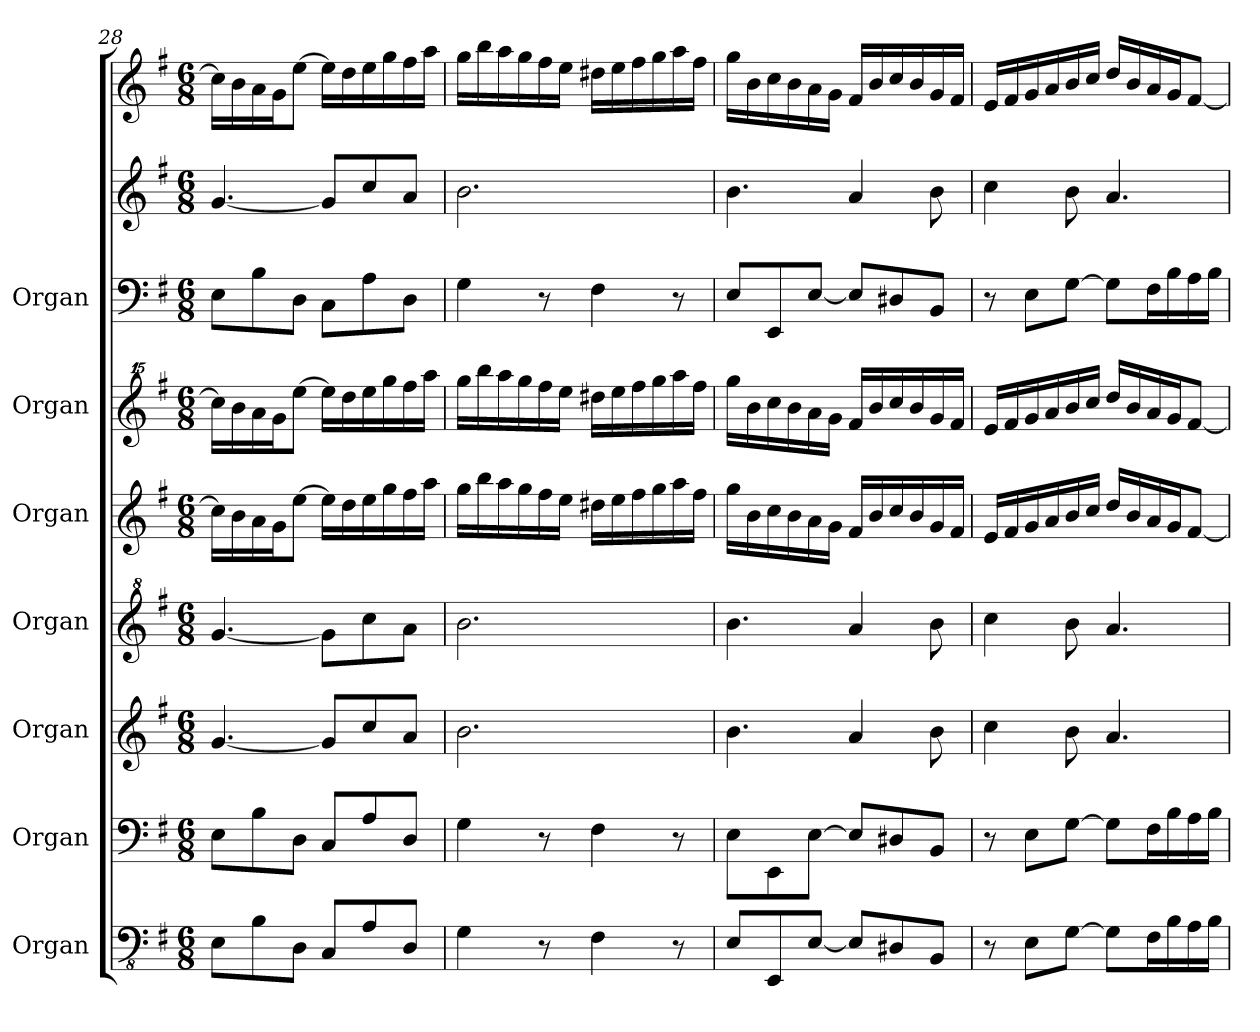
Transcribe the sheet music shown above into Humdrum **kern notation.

**kern	**kern	**kern	**kern	**kern	**kern	**kern	**kern	**kern
*part7	*part6	*part5	*part4	*part3	*part2	*part1	*part1	*part1
*staff9	*staff8	*staff7	*staff6	*staff5	*staff4	*staff3	*staff2	*staff1
*I"Organ	*I"Organ	*I"Organ	*I"Organ	*I"Organ	*I"Organ	*I"Organ	*	*
*I'Org.	*I'Org.	*I'Org.	*I'Org.	*I'Org.	*I'Org.	*	*	*
*clefFv4	*clefF4	*clefG2	*clefG^2	*clefG2	*clefG^^2	*clefF4	*clefG2	*clefG2
*k[f#]	*k[f#]	*k[f#]	*k[f#]	*k[f#]	*k[f#]	*k[f#]	*k[f#]	*k[f#]
*M6/8	*M6/8	*M6/8	*M6/8	*M6/8	*M6/8	*M6/8	*M6/8	*M6/8
=28	=28	=28	=28	=28	=28	=28	=28	=28
8EE\L	8E\L	[4.g/	[4.gg/	16cc\LL]	16cccc\LL]	8E\L	[4.g/	16cc\LL]
.	.	.	.	16b\	16bbb\	.	.	16b\
8BB\	8B\	.	.	16a\	16aaa\	8B\	.	16a\
.	.	.	.	16g\J	16ggg\J	.	.	16g\J
8DD\J	8D\J	.	.	[8ee\J	[8eeee\J	8D\J	.	[8ee\J
8CC/L	8C/L	8g/L]	8gg\L]	16ee\LL]	16eeee\LL]	8C\L	8g/L]	16ee\LL]
.	.	.	.	16dd\	16dddd\	.	.	16dd\
8AA/	8A/	8cc/	8ccc\	16ee\	16eeee\	8A\	8cc/	16ee\
.	.	.	.	16gg\	16gggg\	.	.	16gg\
8DD/J	8D/J	8a/J	8aa\J	16ff#\	16ffff#\	8D\J	8a/J	16ff#\
.	.	.	.	16aa\JJ	16aaaa\JJ	.	.	16aa\JJ
=29	=29	=29	=29	=29	=29	=29	=29	=29
4GG\	4G\	2.b\	2.bb\	16gg\LL	16gggg\LL	4G\	2.b\	16gg\LL
.	.	.	.	16bb\	16bbbb\	.	.	16bb\
.	.	.	.	16aa\	16aaaa\	.	.	16aa\
.	.	.	.	16gg\	16gggg\	.	.	16gg\
8r	8r	.	.	16ff#\	16ffff#\	8r	.	16ff#\
.	.	.	.	16ee\JJ	16eeee\JJ	.	.	16ee\JJ
4FF#\	4F#\	.	.	16dd#X\LL	16dddd#X\LL	4F#\	.	16dd#X\LL
.	.	.	.	16ee\	16eeee\	.	.	16ee\
.	.	.	.	16ff#\	16ffff#\	.	.	16ff#\
.	.	.	.	16gg\	16gggg\	.	.	16gg\
8r	8r	.	.	16aa\	16aaaa\	8r	.	16aa\
.	.	.	.	16ff#\JJ	16ffff#\JJ	.	.	16ff#\JJ
=30	=30	=30	=30	=30	=30	=30	=30	=30
8EE/L	8E\L	4.b\	4.bb\	16gg\LL	16gggg\LL	8E/L	4.b\	16gg\LL
.	.	.	.	16b\	16bbb\	.	.	16b\
8EEE/	8EE\	.	.	16cc\	16cccc\	8EE/	.	16cc\
.	.	.	.	16b\	16bbb\	.	.	16b\
[8EE/J	[8E\J	.	.	16a\	16aaa\	[8E/J	.	16a\
.	.	.	.	16g\JJ	16ggg\JJ	.	.	16g\JJ
8EE/L]	8E/L]	4a/	4aa/	16f#/LL	16fff#/LL	8E/L]	4a/	16f#/LL
.	.	.	.	16b/	16bbb/	.	.	16b/
8DD#X/	8D#X/	.	.	16cc/	16cccc/	8D#X/	.	16cc/
.	.	.	.	16b/	16bbb/	.	.	16b/
8BBB/J	8BB/J	8b\	8bb\	16g/	16ggg/	8BB/J	8b\	16g/
.	.	.	.	16f#/JJ	16fff#/JJ	.	.	16f#/JJ
!!LO:PB:g=z
=31	=31	=31	=31	=31	=31	=31	=31	=31
8r	8r	4cc\	4ccc\	16e/LL	16eee/LL	8r	4cc\	16e/LL
.	.	.	.	16f#/	16fff#/	.	.	16f#/
8EE\L	8E\L	.	.	16g/	16ggg/	8E\L	.	16g/
.	.	.	.	16a/	16aaa/	.	.	16a/
[8GG\J	[8G\J	8b\	8bb\	16b/	16bbb/	[8G\J	8b\	16b/
.	.	.	.	16cc/JJ	16cccc/JJ	.	.	16cc/JJ
8GG\L]	8G\L]	4.a/	4.aa/	16dd/LL	16dddd/LL	8G\L]	4.a/	16dd/LL
.	.	.	.	16b/	16bbb/	.	.	16b/
16FF#\L	16F#\L	.	.	16a/	16aaa/	16F#\L	.	16a/
16BB\	16B\	.	.	16g/J	16ggg/J	16B\	.	16g/J
16AA\	16A\	.	.	[8f#/J	[8fff#/J	16A\	.	[8f#/J
16BB\JJ	16B\JJ	.	.	.	.	16B\JJ	.	.
=	=	=	=	=	=	=	=	=
*-	*-	*-	*-	*-	*-	*-	*-	*-
